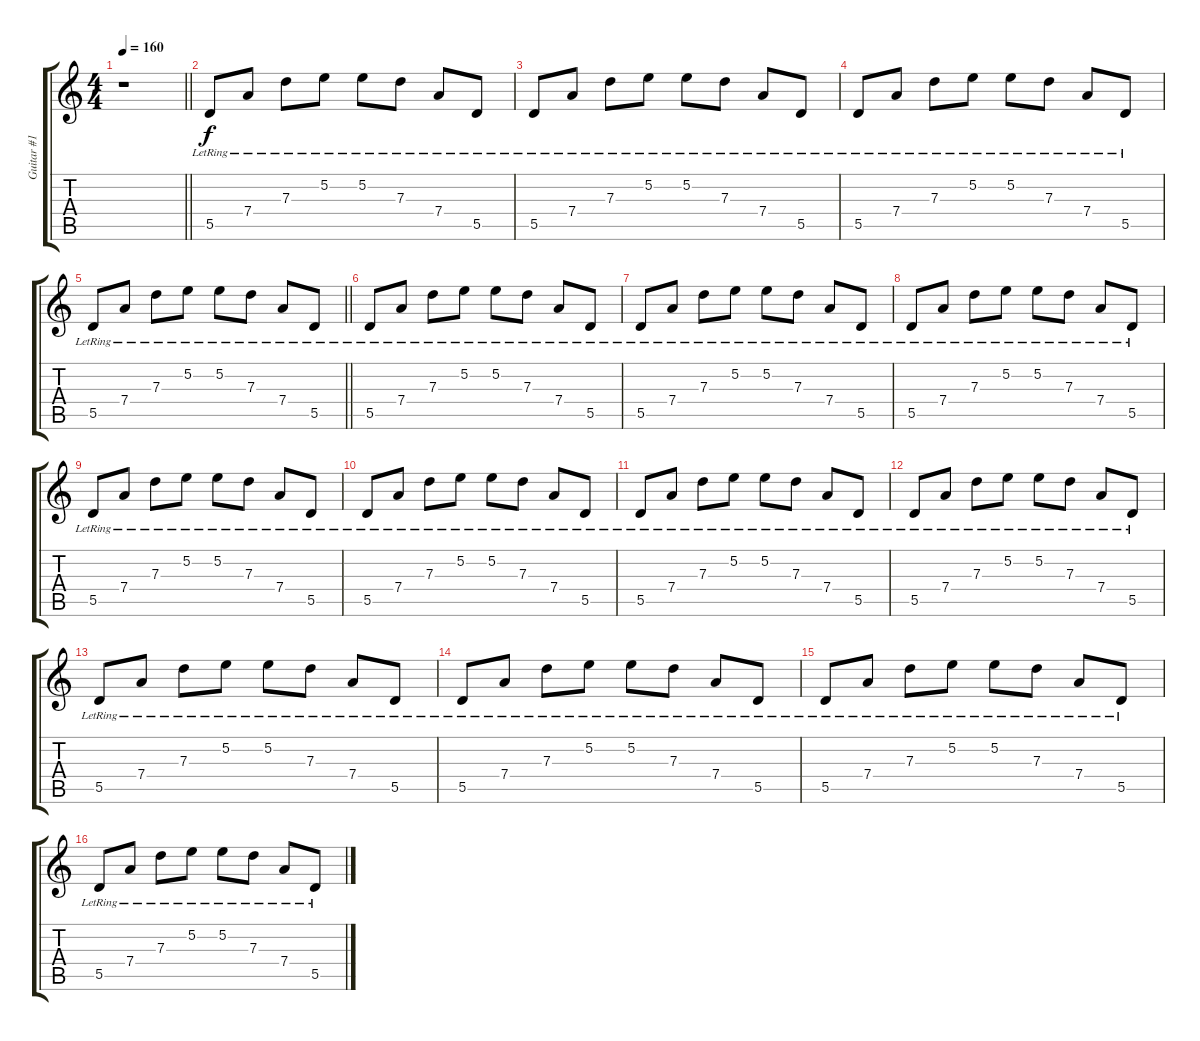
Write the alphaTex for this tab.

\track ("Guitar #1" "Guitar #1") {instrument distortionguitar}
\staff {score tabs}
\tuning (E4 B3 G3 D3 A2 E2) {hide}
\ts (4 4)
\tempo 160
\clef g2
\barLineRight lightlight
\ks c
r.1{dy f} |
\section ("" "")
5.5{lr}.8{instrument electricguitarclean} 7.4{lr}.8 7.3{lr}.8 5.2{lr}.8 5.2{lr}.8 7.3{lr}.8 7.4{lr}.8 5.5{lr}.8 |
5.5{lr}.8 7.4{lr}.8 7.3{lr}.8 5.2{lr}.8 5.2{lr}.8 7.3{lr}.8 7.4{lr}.8 5.5{lr}.8 |
5.5{lr}.8 7.4{lr}.8 7.3{lr}.8 5.2{lr}.8 5.2{lr}.8 7.3{lr}.8 7.4{lr}.8 5.5{lr}.8 |
\barLineRight lightlight
5.5{lr}.8 7.4{lr}.8 7.3{lr}.8 5.2{lr}.8 5.2{lr}.8 7.3{lr}.8 7.4{lr}.8 5.5{lr}.8 |
\section ("" "")
5.5{lr}.8 7.4{lr}.8 7.3{lr}.8 5.2{lr}.8 5.2{lr}.8 7.3{lr}.8 7.4{lr}.8 5.5{lr}.8 |
5.5{lr}.8 7.4{lr}.8 7.3{lr}.8 5.2{lr}.8 5.2{lr}.8 7.3{lr}.8 7.4{lr}.8 5.5{lr}.8 |
5.5{lr}.8 7.4{lr}.8 7.3{lr}.8 5.2{lr}.8 5.2{lr}.8 7.3{lr}.8 7.4{lr}.8 5.5{lr}.8 |
5.5{lr}.8 7.4{lr}.8 7.3{lr}.8 5.2{lr}.8 5.2{lr}.8 7.3{lr}.8 7.4{lr}.8 5.5{lr}.8 |
5.5{lr}.8 7.4{lr}.8 7.3{lr}.8 5.2{lr}.8 5.2{lr}.8 7.3{lr}.8 7.4{lr}.8 5.5{lr}.8 |
5.5{lr}.8 7.4{lr}.8 7.3{lr}.8 5.2{lr}.8 5.2{lr}.8 7.3{lr}.8 7.4{lr}.8 5.5{lr}.8 |
5.5{lr}.8 7.4{lr}.8 7.3{lr}.8 5.2{lr}.8 5.2{lr}.8 7.3{lr}.8 7.4{lr}.8 5.5{lr}.8 |
5.5{lr}.8 7.4{lr}.8 7.3{lr}.8 5.2{lr}.8 5.2{lr}.8 7.3{lr}.8 7.4{lr}.8 5.5{lr}.8 |
5.5{lr}.8 7.4{lr}.8 7.3{lr}.8 5.2{lr}.8 5.2{lr}.8 7.3{lr}.8 7.4{lr}.8 5.5{lr}.8 |
5.5{lr}.8 7.4{lr}.8 7.3{lr}.8 5.2{lr}.8 5.2{lr}.8 7.3{lr}.8 7.4{lr}.8 5.5{lr}.8 |
5.5{lr}.8 7.4{lr}.8 7.3{lr}.8 5.2{lr}.8 5.2{lr}.8 7.3{lr}.8 7.4{lr}.8 5.5{lr}.8
